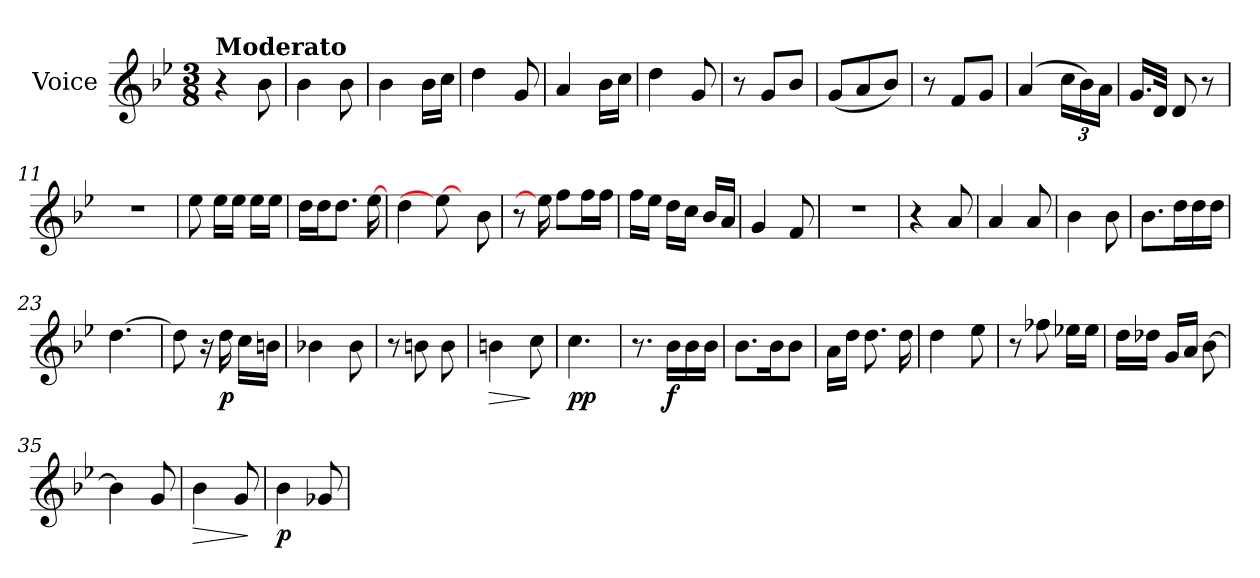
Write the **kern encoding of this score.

**kern	**dynam
*part1	*part1
*staff1	*staff1
*I"Voice	*
*clefG2	*
*k[b-e-]	*
*B-:	*
*M3/8	*
=	=
!LO:TX:a:B:t=Moderato	!
4r	.
8b-\	.
=1	=1
4b-\	.
8b-\	.
=2	=2
4b-\	.
16b-\LL	.
16cc\JJ	.
=3	=3
4dd\	.
8g/	.
=4	=4
4a/	.
16b-\LL	.
16cc\JJ	.
=5	=5
4dd\	.
8g/	.
=6	=6
8r	.
8g/L	.
8b-/J	.
=7	=7
(>8g/L	.
8a/	.
8b-/J)	.
!!LO:LB:g=z
=8	=8
8r	.
8f/L	.
8g/J	.
=9	=9
(4a/	.
24cc\LL	.
24b-\)	.
24a\JJ	.
=10	=10
16.g/LL	.
32d/JJk	.
8d/	.
8r	.
=11	=11
4.r	.
=12	=12
8ee-\	.
16ee-\LL	.
16ee-\JJ	.
16ee-\LL	.
16ee-\JJ	.
=13	=13
16dd\LL	.
16dd\J	.
8.dd\J	.
[16ee-\	.
=14	=14
4dd\	.
8ee-\_	.
16ryy	.
8b-\	.
=15	=15
8r	.
16ee-\]	.
8ff\L	.
16ff\L	.
16ff\JJ	.
!!LO:LB:g=z
=16	=16
16ff\LL	.
16ee-\JJ	.
16dd\LL	.
16cc\JJ	.
16b-/LL	.
16a/JJ	.
=17	=17
4g/	.
8f/	.
=18	=18
4.r	.
=19	=19
4r	.
8a/	.
=20	=20
4a/	.
8a/	.
=21	=21
4b-\	.
8b-\	.
=22	=22
8.b-\L	.
16dd\L	.
16dd\	.
16dd\JJ	.
!!LO:LB:g=z
=23	=23
[4.dd\	.
=24	=24
8dd\]	.
16r	.
!	!LO:DY:b
16dd\	p
16cc\LL	.
16bn\JJ	.
=25	=25
4b-X\	.
8b-\	.
=26	=26
8r	.
8bn\	.
8b\	.
=27	=27
!	!LO:HP:b
4bn\	>
8cc\	]
=28	=28
!	!LO:DY:b
4.cc\	pp
=29	=29
8.r	.
!	!LO:DY:b
16b-\LL	f
16b-\	.
16b-\JJ	.
=30	=30
8.b-\L	.
16b-\k	.
8b-\J	.
!!LO:LB:g=z
=31	=31
16a\LL	.
16dd\JJ	.
8.dd\	.
16dd\	.
=32	=32
4dd\	.
8ee-\	.
=33	=33
8r	.
8ff-Xi\	.
16ee-X\LL	.
16ee-\JJ	.
=34	=34
16dd\LL	.
16dd-Xj\JJ	.
16g/LL	.
16a/JJ	.
[8b-\	.
=35	=35
4b-\]	.
8g/	.
=36	=36
!	!LO:HP:b
4b-\	>
8g/	.
.	]
=37	=37
!	!LO:DY:b
4b-\	p
8g-Xj/	.
=	=
*-	*-
